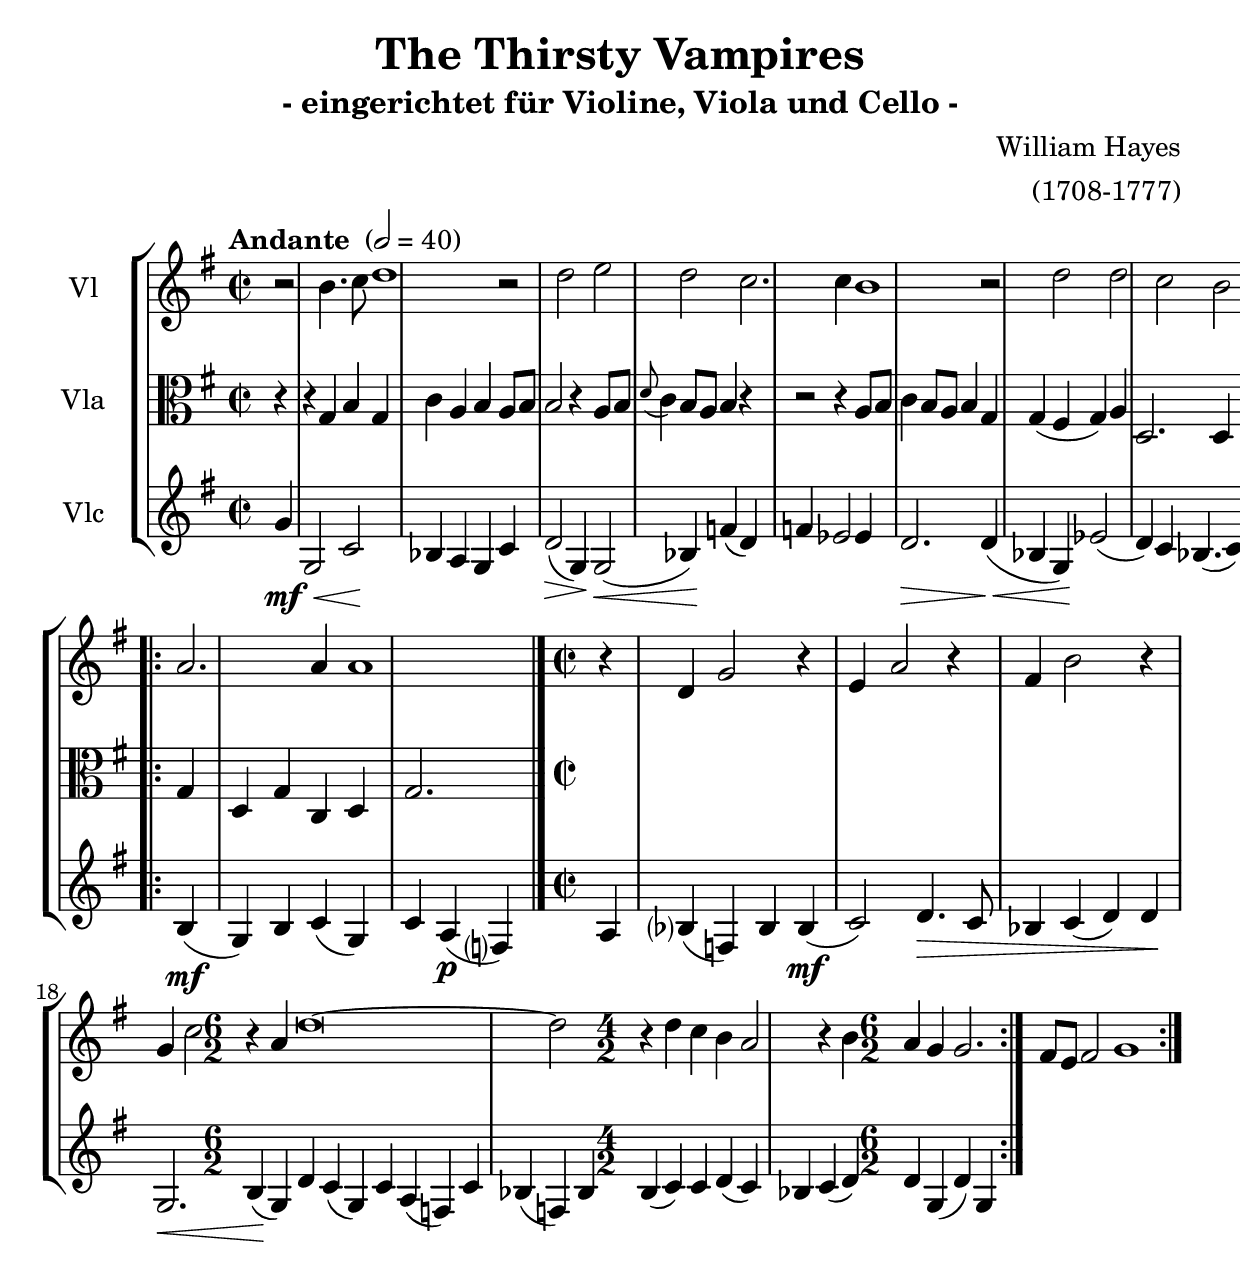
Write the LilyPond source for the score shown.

\version "2.12.3"
\include "deutsch.ly"

#(set-global-staff-size 24)

\header {
  title = "The Thirsty Vampires"
  subtitle = "- eingerichtet für Violine, Viola und Cello -"
  composer = "William Hayes"
  arranger = "(1708-1777)"
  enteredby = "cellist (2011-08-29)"
}

voiceconsts = {
 \key g \major
 \time 2/2
% \clef "bass"
 \clef "treble"
% \numericTimeSignature
 \compressFullBarRests
 \tempo "Andante " 2=40
}

%minstr = "harpsichord"
mihi= "ocarina"
mimi= "clarinet"
%minstr = "accordion"
milo = "bassoon"

cresc = \markup \italic "cresc."
fmarc = \markup { \dynamic f \bold \italic " marcato" }

\include "v1.ily"
vb = \relative c' {
  \voiceconsts
  \clef "alto"

  \partial 4 r4
  r g h g
  c a h a8 h
  h2 r4 a8 h
  \appoggiatura d c4 h8 a h4 r
  r2 r4 a8 h
  c4 h8 a h4 g

  g( fis g) a
  d,2. d4 e fis8 g a4 h8 c
  d,4 e8 fis g2
  r4 g h g
  r e fis g
  d g c, d
  g2. \bar "|."
}

\include "v3.ily"

music = \new StaffGroup <<
      \new Staff {
	\set Staff.midiInstrument = \mihi
	\set Staff.instrumentName = #"Vl"
	\transpose g g { \va }
      }

      \new Staff {
	\set Staff.midiInstrument = \mimi
	\set Staff.instrumentName = #"Vla"
	\transpose g g { \vb }
      }

      \new Staff {
	\set Staff.midiInstrument = \milo
	\set Staff.instrumentName = #"Vlc"
	\transpose g g { \vc }
      }
>>

\book {
  \score {
    \music
    \layout {}
  }

  \score {
    \unfoldRepeats \music

    \midi {
      \context {
        \Score
        tempoWholesPerMinute = #(ly:make-moment 40 2)
      }
    }
  }
}
